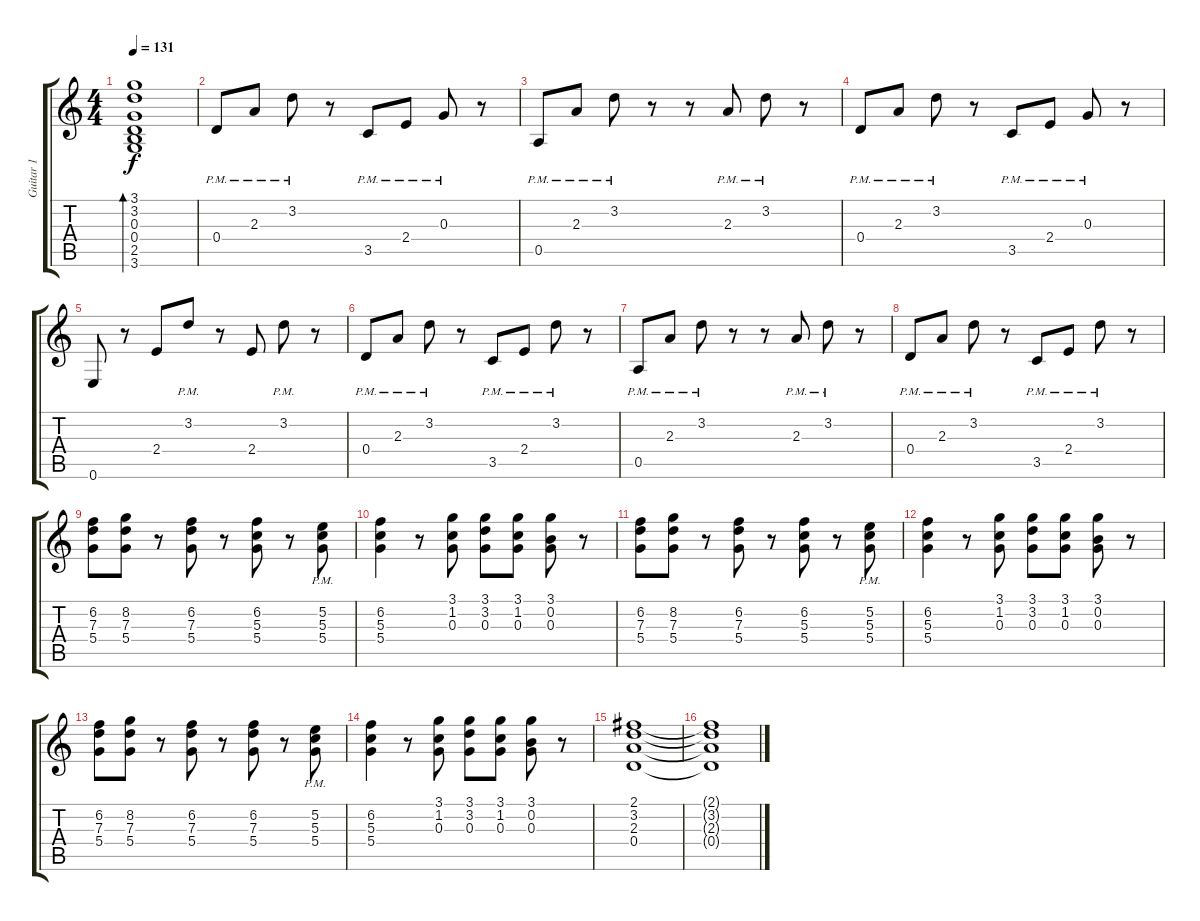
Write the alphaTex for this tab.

\track ("Guitar 1" "Guitar 1") {instrument overdrivenguitar}
\staff {score tabs}
\tuning (E4 B3 G3 D3 A2 E2) {hide}
\ts (4 4)
\tempo 131
\clef g2
\ks c
(3.1 3.2 0.3 0.4 2.5 3.6).1{bd 120 dy f} |
0.4{pm}.8 2.3{pm}.8 3.2{pm}.8 r.8 3.5{pm}.8 2.4{pm}.8 0.3{pm}.8 r.8 |
0.5{pm}.8 2.3{pm}.8 3.2{pm}.8 r.8 r.8 2.3{pm}.8 3.2{pm}.8 r.8 |
0.4{pm}.8 2.3{pm}.8 3.2{pm}.8 r.8 3.5{pm}.8 2.4{pm}.8 0.3{pm}.8 r.8 |
0.6.8 r.8 2.4.8 3.2{pm}.8 r.8 2.4.8 3.2{pm}.8 r.8 |
0.4{pm}.8 2.3{pm}.8 3.2{pm}.8 r.8 3.5{pm}.8 2.4{pm}.8 3.2{pm}.8 r.8 |
0.5{pm}.8 2.3{pm}.8 3.2{pm}.8 r.8 r.8 2.3{pm}.8 3.2{pm}.8 r.8 |
0.4{pm}.8 2.3{pm}.8 3.2{pm}.8 r.8 3.5{pm}.8 2.4{pm}.8 3.2{pm}.8 r.8 |
(6.2 7.3 5.4).8 (8.2 7.3 5.4).8 r.8 (6.2 7.3 5.4).8 r.8 (6.2 5.3 5.4).8 r.8 (5.2{pm} 5.3{pm} 5.4{pm}).8 |
(6.2 5.3 5.4).4 r.8 (3.1 1.2 0.3).8 (3.1 3.2 0.3).8 (3.1 1.2 0.3).8 (3.1 0.2 0.3).8 r.8 |
(6.2 7.3 5.4).8 (8.2 7.3 5.4).8 r.8 (6.2 7.3 5.4).8 r.8 (6.2 5.3 5.4).8 r.8 (5.2{pm} 5.3{pm} 5.4{pm}).8 |
(6.2 5.3 5.4).4 r.8 (3.1 1.2 0.3).8 (3.1 3.2 0.3).8 (3.1 1.2 0.3).8 (3.1 0.2 0.3).8 r.8 |
(6.2 7.3 5.4).8 (8.2 7.3 5.4).8 r.8 (6.2 7.3 5.4).8 r.8 (6.2 7.3 5.4).8 r.8 (5.2{pm} 5.3{pm} 5.4{pm}).8 |
(6.2 5.3 5.4).4 r.8 (3.1 1.2 0.3).8 (3.1 3.2 0.3).8 (3.1 1.2 0.3).8 (3.1 0.2 0.3).8 r.8 |
(2.1 3.2 2.3 0.4).1 |
(2.1{t} 3.2{t} 2.3{t} 0.4{t}).1
